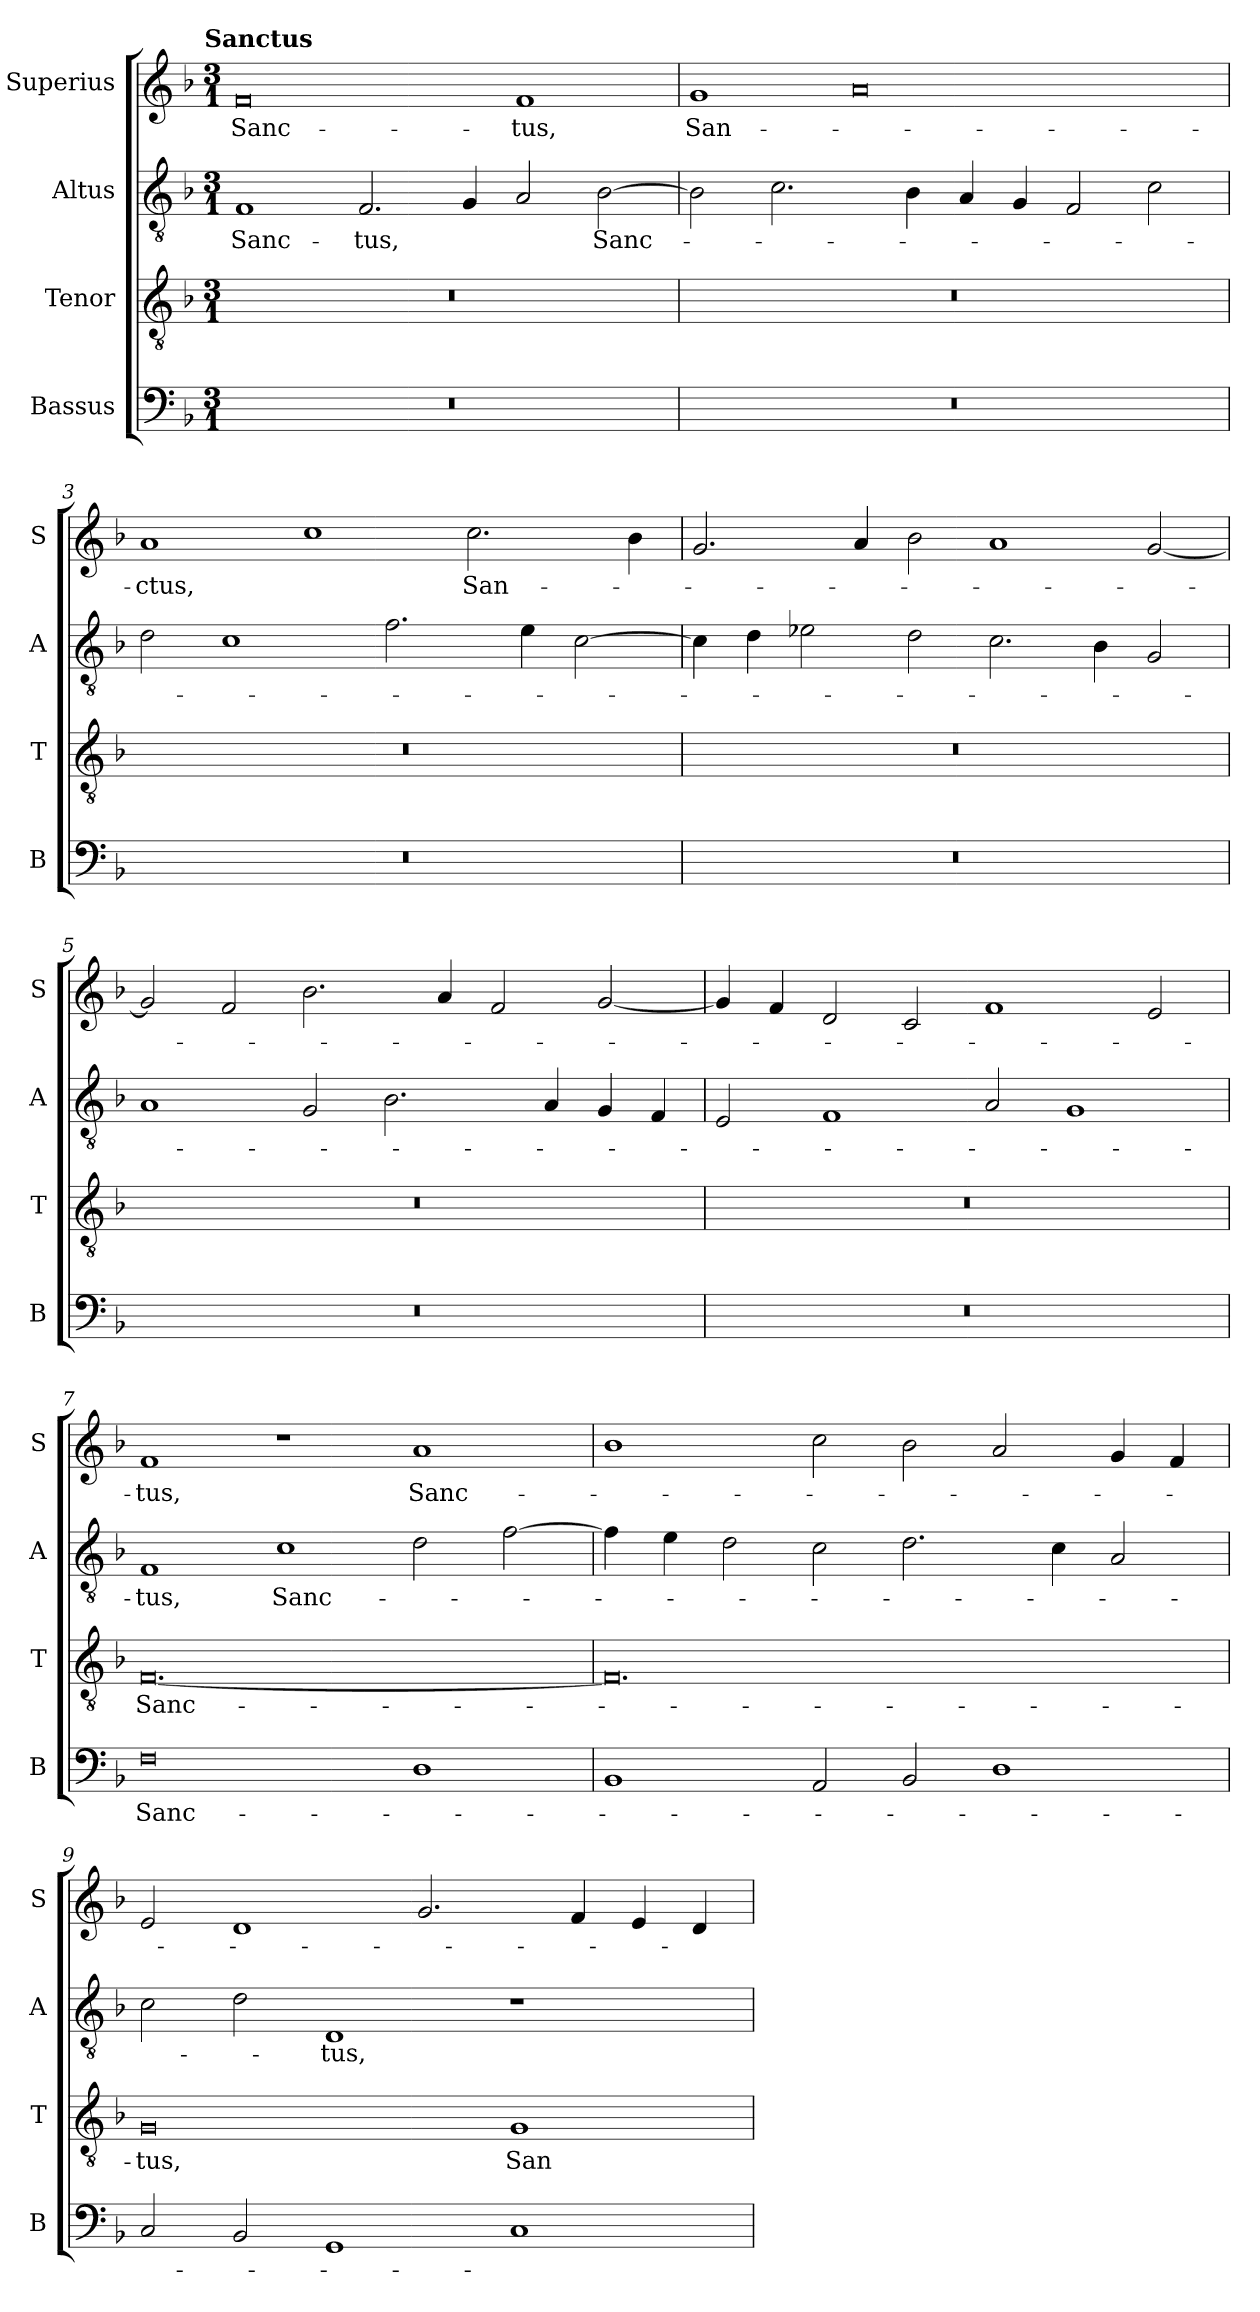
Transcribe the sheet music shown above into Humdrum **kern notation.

**kern	**text	**kern	**text	**kern	**text	**kern	**text
*part4	*part4	*part3	*part3	*part2	*part2	*part1	*part1
*staff4	*staff4	*staff3	*staff3	*staff2	*staff2	*staff1	*staff1
*I"Bassus	*	*I"Tenor	*	*I"Altus	*	*I"Superius	*
*I'B	*	*I'T	*	*I'A	*	*I'S	*
*clefF4	*	*clefGv2	*	*clefGv2	*	*clefG2	*
*k[b-]	*	*k[b-]	*	*k[b-]	*	*k[b-]	*
!!LO:TX:omd:t=Sanctus
*M3/1	*	*M3/1	*	*M3/1	*	*M3/1	*
=1	=1	=1	=1	=1	=1	=1	=1
0.r	.	0.r	.	1F	Sanc-	0f	Sanc-
.	.	.	.	2.F/	-tus,	.	.
.	.	.	.	4G/	.	.	.
.	.	.	.	2A/	.	1f	-tus,
.	.	.	.	[2B-\	Sanc-	.	.
=2	=2	=2	=2	=2	=2	=2	=2
0.r	.	0.r	.	2B-\]	.	1g	San-
.	.	.	.	2.c\	.	.	.
.	.	.	.	.	.	0a	.
.	.	.	.	4B-\	.	.	.
.	.	.	.	4A/	.	.	.
.	.	.	.	4G/	.	.	.
.	.	.	.	2F/	.	.	.
.	.	.	.	2c\	.	.	.
=3	=3	=3	=3	=3	=3	=3	=3
0.r	.	0.r	.	2d\	.	1a	-ctus,
.	.	.	.	1c	.	.	.
.	.	.	.	.	.	1cc	.
.	.	.	.	2.f\	.	.	.
.	.	.	.	.	.	2.cc\	San-
.	.	.	.	4e\	.	.	.
.	.	.	.	[2c\	.	.	.
.	.	.	.	.	.	4b-\	.
=4	=4	=4	=4	=4	=4	=4	=4
0.r	.	0.r	.	4c\]	.	2.g/	.
.	.	.	.	4d\	.	.	.
.	.	.	.	2e-X\	.	.	.
.	.	.	.	.	.	4a/	.
.	.	.	.	2d\	.	2b-\	.
.	.	.	.	2.c\	.	1a	.
.	.	.	.	4B-\	.	.	.
.	.	.	.	2G/	.	[2g/	.
=5	=5	=5	=5	=5	=5	=5	=5
0.r	.	0.r	.	1A	.	2g/]	.
.	.	.	.	.	.	2f/	.
.	.	.	.	2G/	.	2.b-\	.
.	.	.	.	2.B-\	.	.	.
.	.	.	.	.	.	4a/	.
.	.	.	.	.	.	2f/	.
.	.	.	.	4A/	.	.	.
.	.	.	.	4G/	.	[2g/	.
.	.	.	.	4F/	.	.	.
=6	=6	=6	=6	=6	=6	=6	=6
0.r	.	0.r	.	2E/	.	4g/]	.
.	.	.	.	.	.	4f/	.
.	.	.	.	1F	.	2d/	.
.	.	.	.	.	.	2c/	.
.	.	.	.	2A/	.	1f	.
.	.	.	.	1G	.	.	.
.	.	.	.	.	.	2e/	.
=7	=7	=7	=7	=7	=7	=7	=7
0F	Sanc-	[0.F	Sanc-	1F	-tus,	1f	-tus,
.	.	.	.	1c	Sanc-	1r	.
1D	.	.	.	2d\	.	1a	Sanc-
.	.	.	.	[2f\	.	.	.
=8	=8	=8	=8	=8	=8	=8	=8
1BB-	.	0.F]	.	4f\]	.	1b-	.
.	.	.	.	4e\	.	.	.
.	.	.	.	2d\	.	.	.
2AA/	.	.	.	2c\	.	2cc\	.
2BB-/	.	.	.	2.d\	.	2b-\	.
1D	.	.	.	.	.	2a/	.
.	.	.	.	4c\	.	.	.
.	.	.	.	2A/	.	4g/	.
.	.	.	.	.	.	4f/	.
=9	=9	=9	=9	=9	=9	=9	=9
2C/	.	0G	-tus,	2c\	.	2e/	.
2BB-/	.	.	.	2d\	.	1d	.
1GG	.	.	.	1D	-tus,	.	.
.	.	.	.	.	.	2.g/	.
1C	.	1G	San-	1r	.	.	.
.	.	.	.	.	.	4f/	.
.	.	.	.	.	.	4e/	.
.	.	.	.	.	.	4d/	.
=	=	=	=	=	=	=	=
*-	*-	*-	*-	*-	*-	*-	*-
